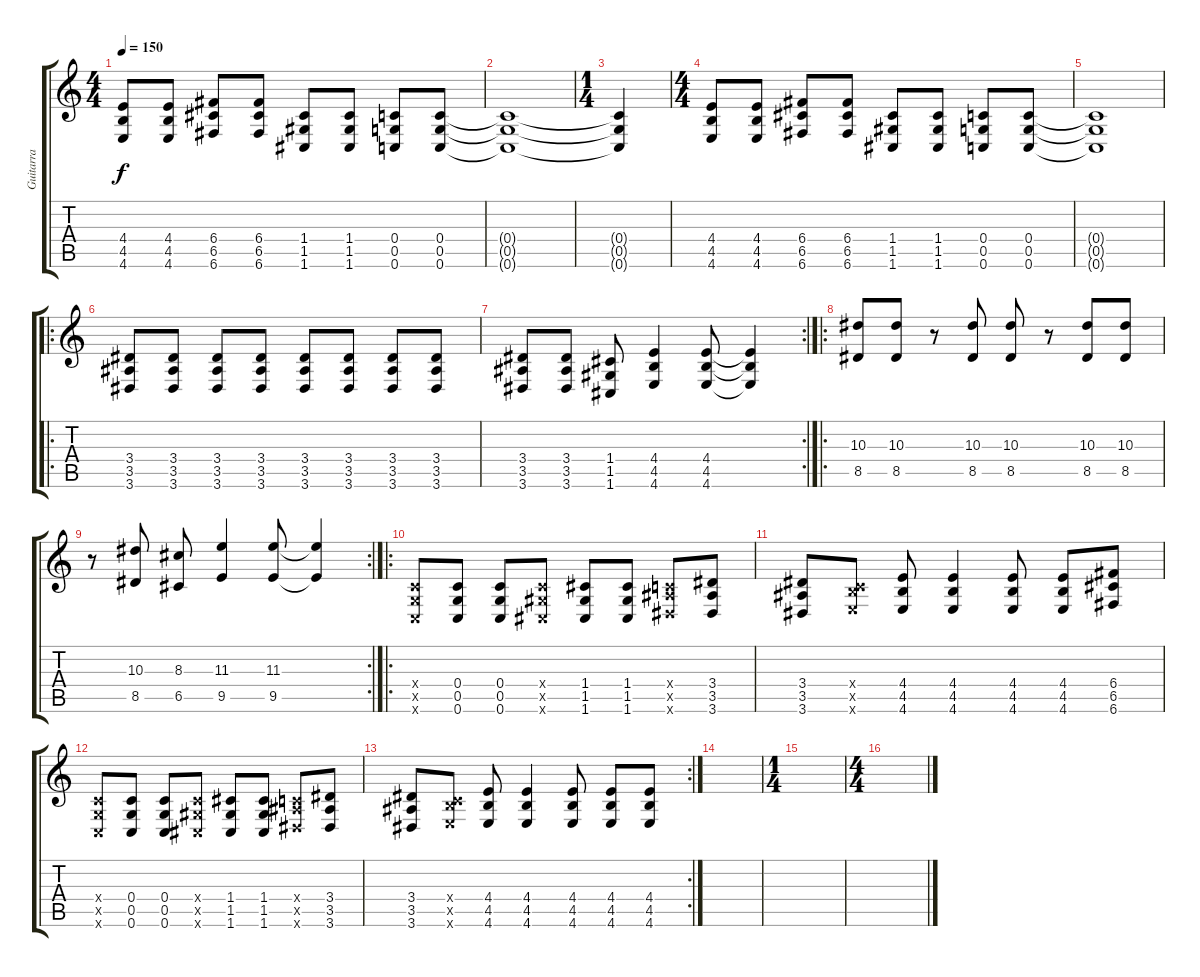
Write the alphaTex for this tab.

\track ("Guitarra" "Guitarra") {instrument distortionguitar}
\staff {score tabs}
\tuning (D4 A3 F3 C3 G2 C2) {hide}
\ts (4 4)
\tempo 150
\clef g2
\ks c
(4.4 4.5 4.6).8{dy f} (4.4 4.5 4.6).8 (6.4 6.5 6.6).8 (6.4 6.5 6.6).8 (1.4 1.5 1.6).8 (1.4 1.5 1.6).8 (0.4 0.5 0.6).8 (0.4 0.5 0.6).8 |
(0.4{t} 0.5{t} 0.6{t}).1 |
\ts (1 4)
(0.4{t} 0.5{t} 0.6{t}).4 |
\ts (4 4)
(4.4 4.5 4.6).8 (4.4 4.5 4.6).8 (6.4 6.5 6.6).8 (6.4 6.5 6.6).8 (1.4 1.5 1.6).8 (1.4 1.5 1.6).8 (0.4 0.5 0.6).8 (0.4 0.5 0.6).8 |
(0.4{t} 0.5{t} 0.6{t}).1 |
\ro
(3.4 3.5 3.6).8 (3.4 3.5 3.6).8 (3.4 3.5 3.6).8 (3.4 3.5 3.6).8 (3.4 3.5 3.6).8 (3.4 3.5 3.6).8 (3.4 3.5 3.6).8 (3.4 3.5 3.6).8 |
\rc 2
(3.4 3.5 3.6).8 (3.4 3.5 3.6).8 (1.4 1.5 1.6).8 (4.4 4.5 4.6).4 (4.4 4.5 4.6).8 (4.4{t} 4.5{t} 4.6{t}).4 |
\ro
(10.3 8.5).8 (10.3 8.5).8 r.8 (10.3 8.5).8 (10.3 8.5).8 r.8 (10.3 8.5).8 (10.3 8.5).8 |
\rc 2
r.8 (10.3 8.5).8 (8.3 6.5).8 (11.3 9.5).4 (11.3 9.5).8 (11.3{t} 9.5{t}).4 |
\ro
(0.4{x} 0.5{x} 0.6{x}).8 (0.4 0.5 0.6).8 (0.4 0.5 0.6).8 (0.4{x} 1.5{x} 1.6{x}).8 (1.4 1.5 1.6).8 (1.4 1.5 1.6).8 (0.4{x} 3.5{x} 3.6{x}).8 (3.4 3.5 3.6).8 |
(3.4 3.5 3.6).8 (0.4{x} 4.5{x} 4.6{x}).8 (4.4 4.5 4.6).8 (4.4 4.5 4.6).4 (4.4 4.5 4.6).8 (4.4 4.5 4.6).8 (6.4 6.5 6.6).8 |
(0.4{x} 0.5{x} 0.6{x}).8 (0.4 0.5 0.6).8 (0.4 0.5 0.6).8 (0.4{x} 1.5{x} 1.6{x}).8 (1.4 1.5 1.6).8 (1.4 1.5 1.6).8 (0.4{x} 3.5{x} 3.6{x}).8 (3.4 3.5 3.6).8 |
\rc 2
(3.4 3.5 3.6).8 (0.4{x} 4.5{x} 4.6{x}).8 (4.4 4.5 4.6).8 (4.4 4.5 4.6).4 (4.4 4.5 4.6).8 (4.4 4.5 4.6).8 (4.4 4.5 4.6).8 |
|
\ts (1 4)
|
\ts (4 4)
